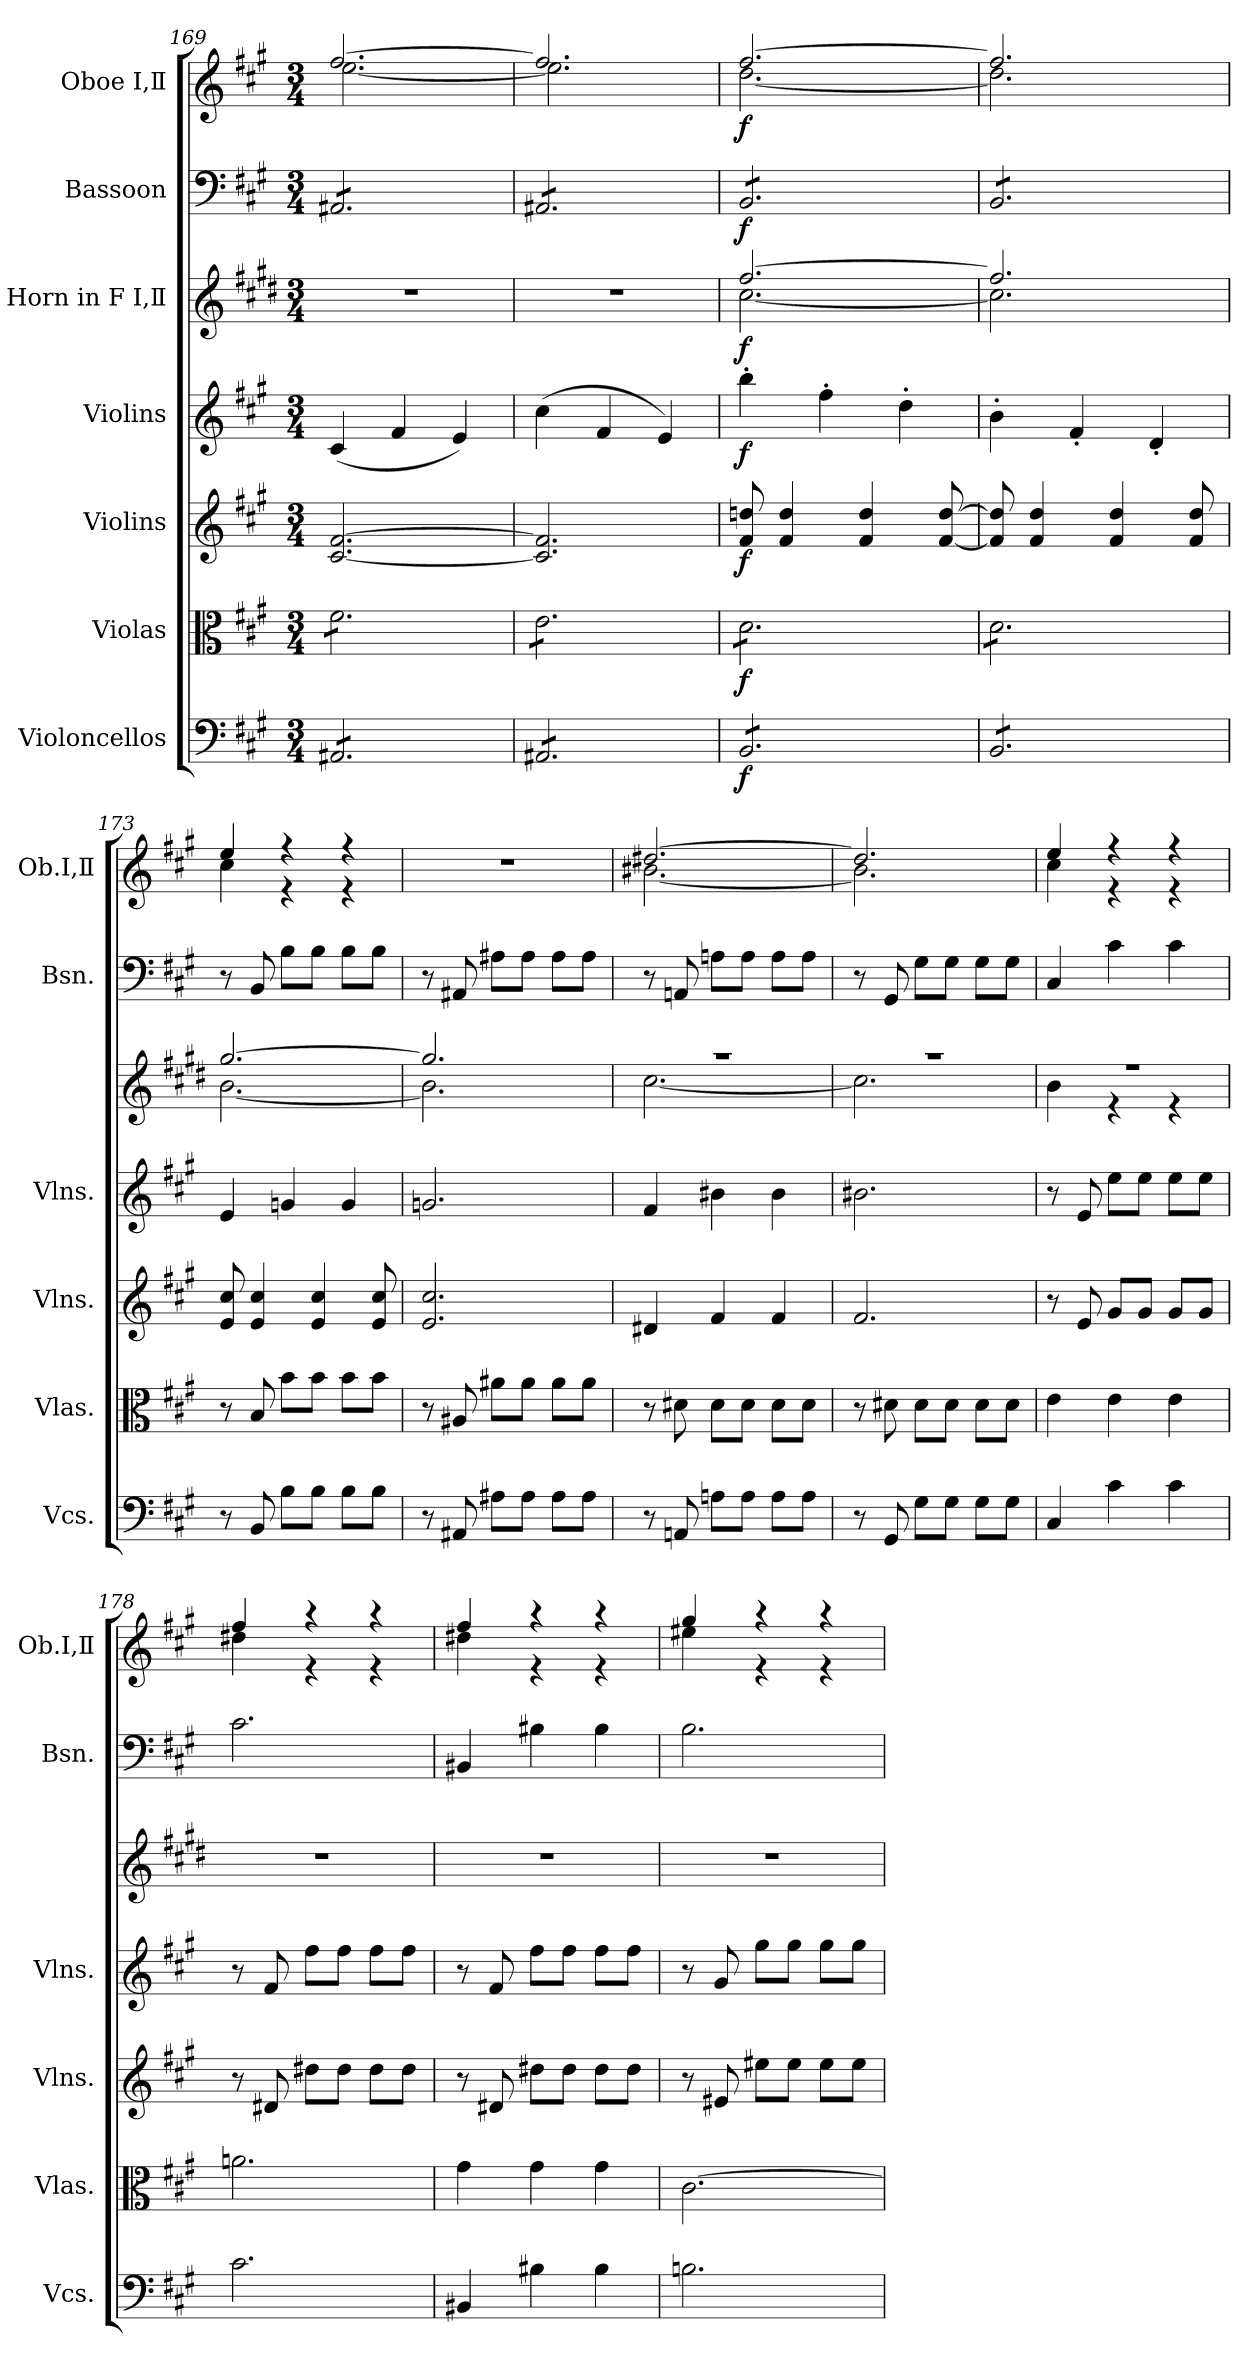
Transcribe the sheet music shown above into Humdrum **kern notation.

**kern	**dynam	**kern	**dynam	**kern	**dynam	**kern	**dynam	**kern	**dynam	**kern	**dynam	**kern	**dynam
*part7	*part7	*part6	*part6	*part5	*part5	*part4	*part4	*part3	*part3	*part2	*part2	*part1	*part1
*staff7	*staff7	*staff6	*staff6	*staff5	*staff5	*staff4	*staff4	*staff3	*staff3	*staff2	*staff2	*staff1	*staff1
*I"Violoncellos	*	*I"Violas	*	*I"Violins	*	*I"Violins	*	*I"Horn in F  Ⅰ,Ⅱ	*	*I"Bassoon	*	*I"Oboe  Ⅰ,Ⅱ	*
*I'Vcs.	*	*I'Vlas.	*	*I'Vlns.	*	*I'Vlns.	*	*	*	*I'Bsn.	*	*I'Ob.Ⅰ,Ⅱ	*
!!LO:PB:g=z
*clefF4	*	*clefC3	*	*clefG2	*	*clefG2	*	*clefG2	*	*clefF4	*	*clefG2	*
*	*	*	*	*	*	*	*	*ITrd4c7	*	*	*	*	*
*k[f#c#g#]	*	*k[f#c#g#]	*	*k[f#c#g#]	*	*k[f#c#g#]	*	*k[f#c#g#]	*	*k[f#c#g#]	*	*k[f#c#g#]	*
*M3/4	*	*M3/4	*	*M3/4	*	*M3/4	*	*M3/4	*	*M3/4	*	*M3/4	*
=169	=169	=169	=169	=169	=169	=169	=169	=169	=169	=169	=169	=169	=169
*	*	*	*	*	*	*	*	*	*	*	*	*^	*
*tremolo	*	*	*	*	*	*	*	*	*	*	*	*	*	*
*	*	*tremolo	*	*	*	*	*	*	*	*	*	*	*	*
*	*	*	*	*	*	*	*	*	*	*tremolo	*	*	*	*
8AA#X/L	.	8f#\L	.	[2.c#/ [2.f#/	.	(<4c#/	.	2.r	.	8AA#X/L	.	[2.ff#/	[2.ee\	.
8AA#X/	.	8f#\	.	.	.	.	.	.	.	8AA#X/	.	.	.	.
8AA#X/	.	8f#\	.	.	.	4f#/	.	.	.	8AA#X/	.	.	.	.
8AA#X/	.	8f#\	.	.	.	.	.	.	.	8AA#X/	.	.	.	.
8AA#X/	.	8f#\	.	.	.	4e/)	.	.	.	8AA#X/	.	.	.	.
8AA#X/J	.	8f#\J	.	.	.	.	.	.	.	8AA#X/J	.	.	.	.
=170	=170	=170	=170	=170	=170	=170	=170	=170	=170	=170	=170	=170	=170	=170
8AA#X/L	.	8e\L	.	2.c#/] 2.f#/]	.	(>4cc#\	.	2.r	.	8AA#X/L	.	2.ff#/]	2.ee\]	.
8AA#X/	.	8e\	.	.	.	.	.	.	.	8AA#X/	.	.	.	.
8AA#X/	.	8e\	.	.	.	4f#/	.	.	.	8AA#X/	.	.	.	.
8AA#X/	.	8e\	.	.	.	.	.	.	.	8AA#X/	.	.	.	.
8AA#X/	.	8e\	.	.	.	4e/)	.	.	.	8AA#X/	.	.	.	.
8AA#X/J	.	8e\J	.	.	.	.	.	.	.	8AA#X/J	.	.	.	.
=171	=171	=171	=171	=171	=171	=171	=171	=171	=171	=171	=171	=171	=171	=171
*	*	*	*	*	*	*	*	*^	*	*	*	*	*	*
!	!LO:DY:b	!	!LO:DY:b	!	!LO:DY:b	!	!LO:DY:b	!	!	!LO:DY:b	!	!LO:DY:b	!	!	!LO:DY:b
8BB/L	f	8d\L	f	8f#/ 8ddn/	f	4bb'\	f	[2.b/	[2.f#\	f	8BB/L	f	[2.ff#/	[2.dd\	f
8BB/	.	8d\	.	4f#/ 4dd/	.	.	.	.	.	.	8BB/	.	.	.	.
8BB/	.	8d\	.	.	.	4ff#'\	.	.	.	.	8BB/	.	.	.	.
8BB/	.	8d\	.	4f#/ 4dd/	.	.	.	.	.	.	8BB/	.	.	.	.
8BB/	.	8d\	.	.	.	4dd'\	.	.	.	.	8BB/	.	.	.	.
8BB/J	.	8d\J	.	[8f#/ [8dd/	.	.	.	.	.	.	8BB/J	.	.	.	.
=172	=172	=172	=172	=172	=172	=172	=172	=172	=172	=172	=172	=172	=172	=172	=172
8BB/L	.	8d\L	.	8f#/] 8dd/]	.	4b'\	.	2.b/]	2.f#\]	.	8BB/L	.	2.ff#/]	2.dd\]	.
8BB/	.	8d\	.	4f#/ 4dd/	.	.	.	.	.	.	8BB/	.	.	.	.
8BB/	.	8d\	.	.	.	4f#'/	.	.	.	.	8BB/	.	.	.	.
8BB/	.	8d\	.	4f#/ 4dd/	.	.	.	.	.	.	8BB/	.	.	.	.
8BB/	.	8d\	.	.	.	4d'/	.	.	.	.	8BB/	.	.	.	.
8BB/J	.	8d\J	.	8f#/ 8dd/	.	.	.	.	.	.	8BB/J	.	.	.	.
*	*	*	*	*	*	*	*	*	*	*	*Xtremolo	*	*	*	*
*	*	*Xtremolo	*	*	*	*	*	*	*	*	*	*	*	*	*
*Xtremolo	*	*	*	*	*	*	*	*	*	*	*	*	*	*	*
=173	=173	=173	=173	=173	=173	=173	=173	=173	=173	=173	=173	=173	=173	=173	=173
8r	.	8r	.	8e/ 8cc#/	.	4e/	.	[2.cc#/	[2.e\	.	8r	.	4ee/	4cc#\	.
8BB/	.	8B/	.	4e/ 4cc#/	.	.	.	.	.	.	8BB/	.	.	.	.
8B\L	.	8b\L	.	.	.	4gn/	.	.	.	.	8B\L	.	4r	4r	.
8B\J	.	8b\J	.	4e/ 4cc#/	.	.	.	.	.	.	8B\J	.	.	.	.
8B\L	.	8b\L	.	.	.	4g/	.	.	.	.	8B\L	.	4r	4r	.
8B\J	.	8b\J	.	8e/ 8cc#/	.	.	.	.	.	.	8B\J	.	.	.	.
*	*	*	*	*	*	*	*	*	*	*	*	*	*v	*v	*
=174	=174	=174	=174	=174	=174	=174	=174	=174	=174	=174	=174	=174	=174	=174
8r	.	8r	.	2.e/ 2.cc#/	.	2.gn/	.	2.cc#/]	2.e\]	.	8r	.	2.r	.
8AA#X/	.	8A#X/	.	.	.	.	.	.	.	.	8AA#X/	.	.	.
8A#X\L	.	8a#X\L	.	.	.	.	.	.	.	.	8A#X\L	.	.	.
8A#\J	.	8a#\J	.	.	.	.	.	.	.	.	8A#\J	.	.	.
8A#\L	.	8a#\L	.	.	.	.	.	.	.	.	8A#\L	.	.	.
8A#\J	.	8a#\J	.	.	.	.	.	.	.	.	8A#\J	.	.	.
=175	=175	=175	=175	=175	=175	=175	=175	=175	=175	=175	=175	=175	=175	=175
*	*	*	*	*	*	*	*	*	*	*	*	*	*^	*
8r	.	8r	.	4d#X/	.	4f#/	.	2.r	[2.f#\	.	8r	.	[2.dd#X/	[2.b#X\	.
8AAn/	.	8d#X\	.	.	.	.	.	.	.	.	8AAn/	.	.	.	.
8An\L	.	8d#\L	.	4f#/	.	4b#X\	.	.	.	.	8An\L	.	.	.	.
8A\J	.	8d#\J	.	.	.	.	.	.	.	.	8A\J	.	.	.	.
8A\L	.	8d#\L	.	4f#/	.	4b#\	.	.	.	.	8A\L	.	.	.	.
8A\J	.	8d#\J	.	.	.	.	.	.	.	.	8A\J	.	.	.	.
=176	=176	=176	=176	=176	=176	=176	=176	=176	=176	=176	=176	=176	=176	=176	=176
8r	.	8r	.	2.f#/	.	2.b#X\	.	2.r	2.f#\]	.	8r	.	2.dd#/]	2.b#\]	.
8GG#/	.	8d#X\	.	.	.	.	.	.	.	.	8GG#/	.	.	.	.
8G#\L	.	8d#\L	.	.	.	.	.	.	.	.	8G#\L	.	.	.	.
8G#\J	.	8d#\J	.	.	.	.	.	.	.	.	8G#\J	.	.	.	.
8G#\L	.	8d#\L	.	.	.	.	.	.	.	.	8G#\L	.	.	.	.
8G#\J	.	8d#\J	.	.	.	.	.	.	.	.	8G#\J	.	.	.	.
=177	=177	=177	=177	=177	=177	=177	=177	=177	=177	=177	=177	=177	=177	=177	=177
4C#/	.	4e\	.	8r	.	8r	.	2.r	4e\	.	4C#/	.	4ee/	4cc#\	.
.	.	.	.	8e/	.	8e/	.	.	.	.	.	.	.	.	.
4c#\	.	4e\	.	8g#/L	.	8ee\L	.	.	4r	.	4c#\	.	4r	4r	.
.	.	.	.	8g#/J	.	8ee\J	.	.	.	.	.	.	.	.	.
4c#\	.	4e\	.	8g#/L	.	8ee\L	.	.	4r	.	4c#\	.	4r	4r	.
.	.	.	.	8g#/J	.	8ee\J	.	.	.	.	.	.	.	.	.
*	*	*	*	*	*	*	*	*v	*v	*	*	*	*	*	*
!!LO:LB:g=z	!!
=178	=178	=178	=178	=178	=178	=178	=178	=178	=178	=178	=178	=178	=178	=178
2.c#\	.	2.an\	.	8r	.	8r	.	2.r	.	2.c#\	.	4ff#/	4dd#X\	.
.	.	.	.	8d#X/	.	8f#/	.	.	.	.	.	.	.	.
.	.	.	.	8dd#X\L	.	8ff#\L	.	.	.	.	.	4r	4r	.
.	.	.	.	8dd#\J	.	8ff#\J	.	.	.	.	.	.	.	.
.	.	.	.	8dd#\L	.	8ff#\L	.	.	.	.	.	4r	4r	.
.	.	.	.	8dd#\J	.	8ff#\J	.	.	.	.	.	.	.	.
=179	=179	=179	=179	=179	=179	=179	=179	=179	=179	=179	=179	=179	=179	=179
4BB#X/	.	4g#\	.	8r	.	8r	.	2.r	.	4BB#X/	.	4ff#/	4dd#X\	.
.	.	.	.	8d#X/	.	8f#/	.	.	.	.	.	.	.	.
4B#X\	.	4g#\	.	8dd#X\L	.	8ff#\L	.	.	.	4B#X\	.	4r	4r	.
.	.	.	.	8dd#\J	.	8ff#\J	.	.	.	.	.	.	.	.
4B#\	.	4g#\	.	8dd#\L	.	8ff#\L	.	.	.	4B#\	.	4r	4r	.
.	.	.	.	8dd#\J	.	8ff#\J	.	.	.	.	.	.	.	.
=180	=180	=180	=180	=180	=180	=180	=180	=180	=180	=180	=180	=180	=180	=180
2.Bn\	.	[2.c#\	.	8r	.	8r	.	2.r	.	2.B\	.	4gg#/	4ee#X\	.
.	.	.	.	8e#X/	.	8g#/	.	.	.	.	.	.	.	.
.	.	.	.	8ee#X\L	.	8gg#\L	.	.	.	.	.	4r	4r	.
.	.	.	.	8ee#\J	.	8gg#\J	.	.	.	.	.	.	.	.
.	.	.	.	8ee#\L	.	8gg#\L	.	.	.	.	.	4r	4r	.
.	.	.	.	8ee#\J	.	8gg#\J	.	.	.	.	.	.	.	.
*	*	*	*	*	*	*	*	*	*	*	*	*v	*v	*
=	=	=	=	=	=	=	=	=	=	=	=	=	=
*-	*-	*-	*-	*-	*-	*-	*-	*-	*-	*-	*-	*-	*-
